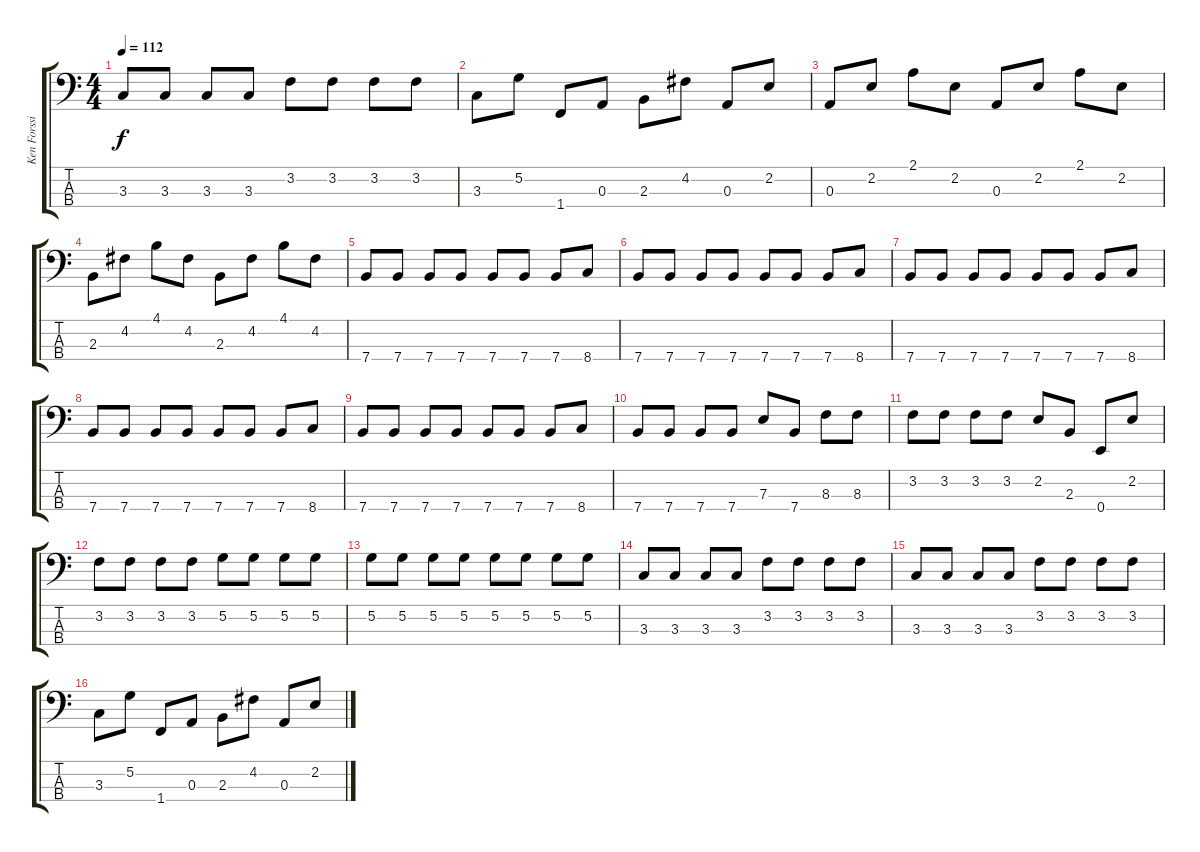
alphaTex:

\track ("Ken Forssi" "Ken Forssi") {instrument electricbassfinger}
\staff {score tabs}
\tuning (G2 D2 A1 E1) {hide}
\ts (4 4)
\tempo 112
\clef f4
\ks c
3.3.8{dy f} 3.3.8 3.3.8 3.3.8 3.2.8 3.2.8 3.2.8 3.2.8 |
3.3.8 5.2.8 1.4.8 0.3.8 2.3.8 4.2.8 0.3.8 2.2.8 |
0.3.8 2.2.8 2.1.8 2.2.8 0.3.8 2.2.8 2.1.8 2.2.8 |
2.3.8 4.2.8 4.1.8 4.2.8 2.3.8 4.2.8 4.1.8 4.2.8 |
7.4.8 7.4.8 7.4.8 7.4.8 7.4.8 7.4.8 7.4.8 8.4.8 |
7.4.8 7.4.8 7.4.8 7.4.8 7.4.8 7.4.8 7.4.8 8.4.8 |
7.4.8 7.4.8 7.4.8 7.4.8 7.4.8 7.4.8 7.4.8 8.4.8 |
7.4.8 7.4.8 7.4.8 7.4.8 7.4.8 7.4.8 7.4.8 8.4.8 |
7.4.8 7.4.8 7.4.8 7.4.8 7.4.8 7.4.8 7.4.8 8.4.8 |
7.4.8 7.4.8 7.4.8 7.4.8 7.3.8 7.4.8 8.3.8 8.3.8 |
3.2.8 3.2.8 3.2.8 3.2.8 2.2.8 2.3.8 0.4.8 2.2.8 |
3.2.8 3.2.8 3.2.8 3.2.8 5.2.8 5.2.8 5.2.8 5.2.8 |
5.2.8 5.2.8 5.2.8 5.2.8 5.2.8 5.2.8 5.2.8 5.2.8 |
3.3.8 3.3.8 3.3.8 3.3.8 3.2.8 3.2.8 3.2.8 3.2.8 |
3.3.8 3.3.8 3.3.8 3.3.8 3.2.8 3.2.8 3.2.8 3.2.8 |
3.3.8 5.2.8 1.4.8 0.3.8 2.3.8 4.2.8 0.3.8 2.2.8
